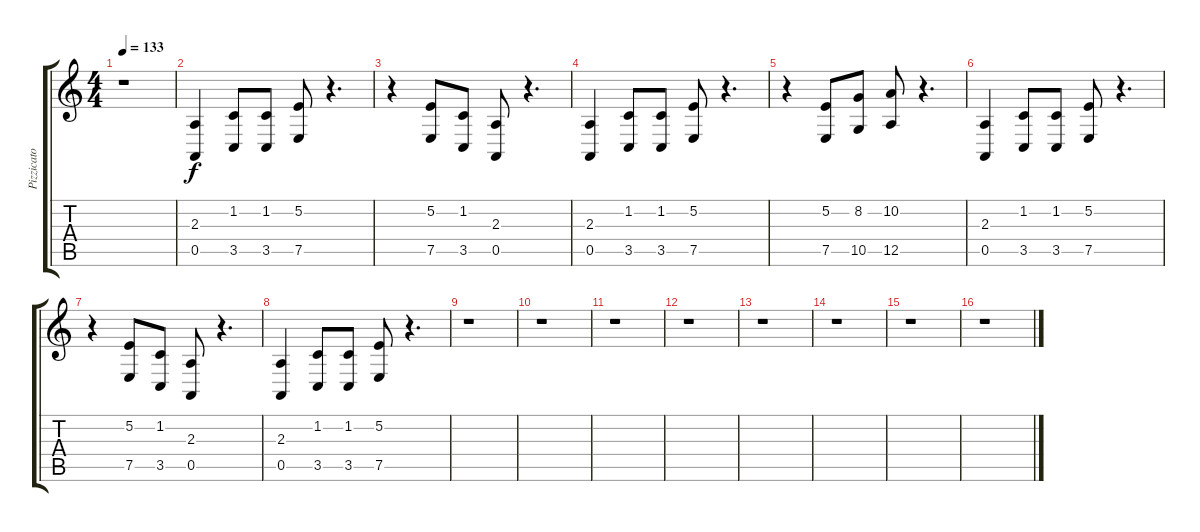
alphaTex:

\track ("Pizzicato" "Pizzicato") {instrument pizzicatostrings}
\staff {score tabs}
\tuning (E4 B3 G3 D3 A2 E2) {hide}
\ts (4 4)
\tempo 133
\clef g2
\ks c
r.1{dy f} |
(2.3 0.5).4 (1.2 3.5).8 (1.2 3.5).8 (5.2 7.5).8 r.4{d} |
r.4 (5.2 7.5).8 (1.2 3.5).8 (2.3 0.5).8 r.4{d} |
(2.3 0.5).4 (1.2 3.5).8 (1.2 3.5).8 (5.2 7.5).8 r.4{d} |
r.4 (5.2 7.5).8 (8.2 10.5).8 (10.2 12.5).8 r.4{d} |
(2.3 0.5).4 (1.2 3.5).8 (1.2 3.5).8 (5.2 7.5).8 r.4{d} |
r.4 (5.2 7.5).8 (1.2 3.5).8 (2.3 0.5).8 r.4{d} |
(2.3 0.5).4 (1.2 3.5).8 (1.2 3.5).8 (5.2 7.5).8 r.4{d} |
r.1 |
r.1 |
r.1 |
r.1 |
r.1 |
r.1 |
r.1 |
r.1
